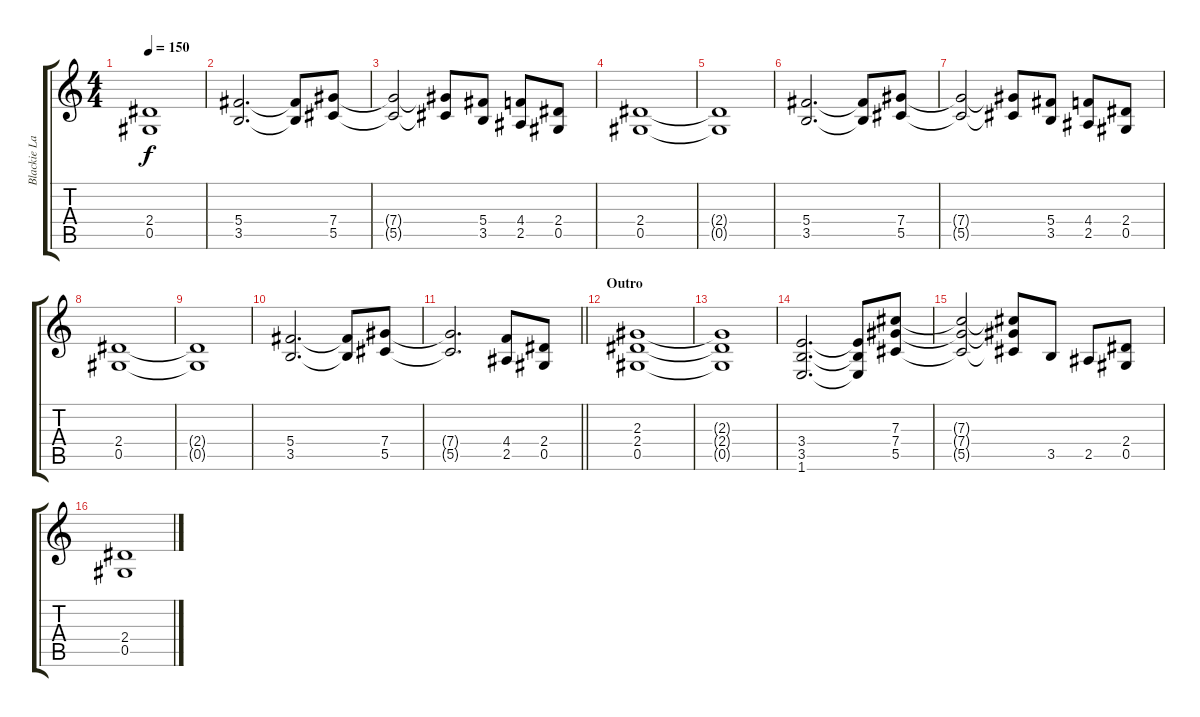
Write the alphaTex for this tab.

\track ("Blackie Lawless" "Blackie La") {instrument distortionguitar}
\staff {score tabs}
\tuning (Eb4 Bb3 Gb3 Db3 Ab2 Eb2) {hide}
\ts (4 4)
\tempo 150
\clef g2
\ks c
(2.4{t} 0.5{t}).1{dy f} |
(5.4 3.5).2{d} (5.4{t} 3.5{t}).8 (7.4 5.5).8 |
(7.4{t} 5.5{t}).2 (7.4{t} 5.5{t}).8 (5.4 3.5).8 (4.4 2.5).8 (2.4 0.5).8 |
(2.4 0.5).1 |
(2.4{t} 0.5{t}).1 |
(5.4 3.5).2{d} (5.4{t} 3.5{t}).8 (7.4 5.5).8 |
(7.4{t} 5.5{t}).2 (7.4{t} 5.5{t}).8 (5.4 3.5).8 (4.4 2.5).8 (2.4 0.5).8 |
(2.4 0.5).1 |
(2.4{t} 0.5{t}).1 |
(5.4 3.5).2{d} (5.4{t} 3.5{t}).8 (7.4 5.5).8 |
\barLineRight lightlight
(7.4{t} 5.5{t}).2{d} (4.4 2.5).8 (2.4 0.5).8 |
\section ("" "Outro")
(2.3 2.4 0.5).1 |
(2.3{t} 2.4{t} 0.5{t}).1 |
(3.4 3.5 1.6).2{d} (3.4{t} 3.5{t} 1.6{t}).8 (7.3 7.4 5.5).8 |
(7.3{t} 7.4{t} 5.5{t}).2 (7.3{t} 7.4{t} 5.5{t}).8 3.5.8 2.5.8 (2.4 0.5).8 |
(2.4 0.5).1
